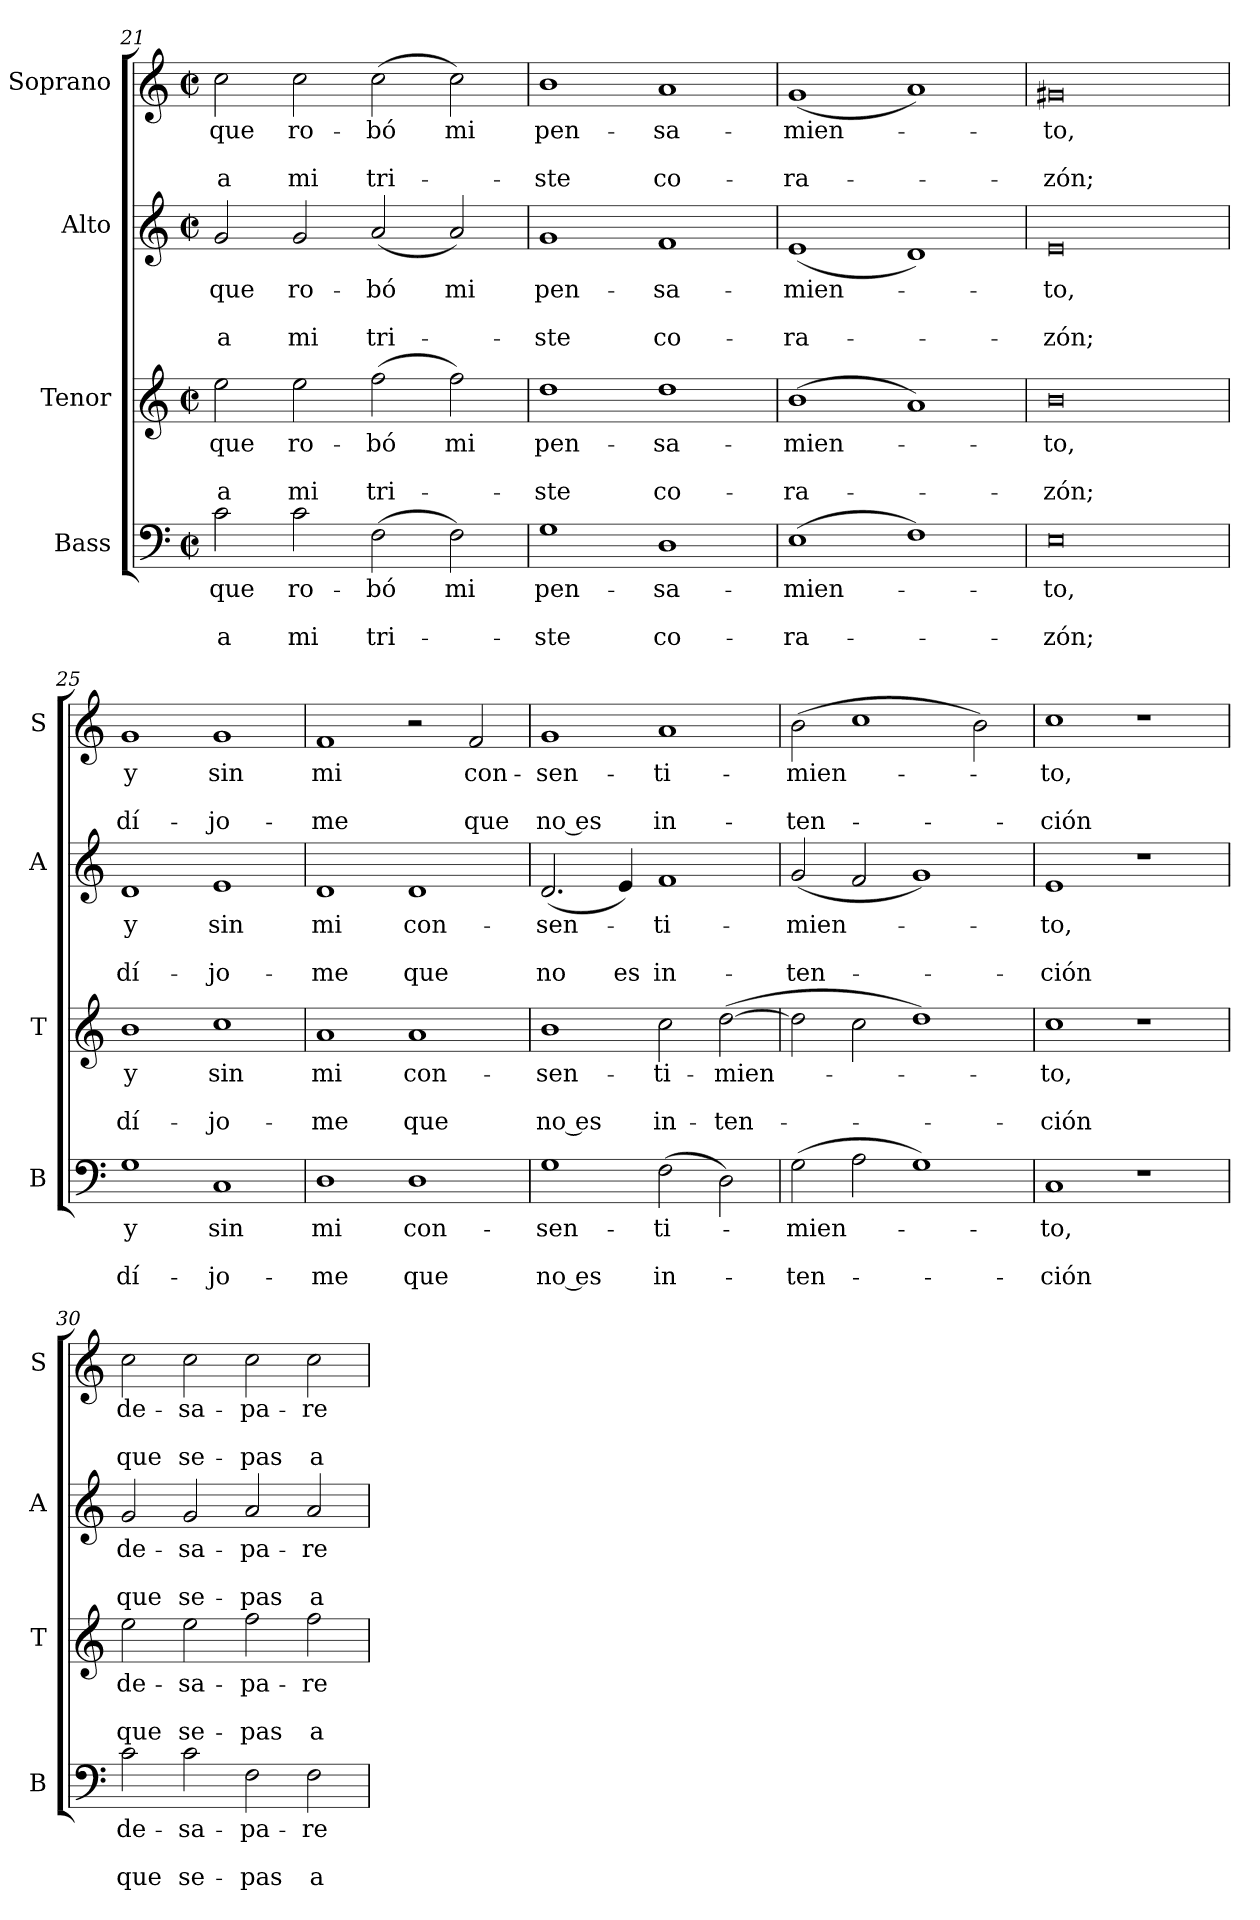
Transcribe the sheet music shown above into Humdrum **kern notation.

**kern	**text	**text	**text	**kern	**text	**text	**text	**kern	**text	**text	**text	**kern	**text	**text	**text
*part4	*part4	*part4	*part4	*part3	*part3	*part3	*part3	*part2	*part2	*part2	*part2	*part1	*part1	*part1	*part1
*staff4	*staff4	*staff4	*staff4	*staff3	*staff3	*staff3	*staff3	*staff2	*staff2	*staff2	*staff2	*staff1	*staff1	*staff1	*staff1
*I"Bass	*	*	*	*I"Tenor	*	*	*	*I"Alto	*	*	*	*I"Soprano	*	*	*
*I'B	*	*	*	*I'T	*	*	*	*I'A	*	*	*	*I'S	*	*	*
*clefF4	*	*	*	*clefG2	*	*	*	*clefG2	*	*	*	*clefG2	*	*	*
*k[]	*	*	*	*k[]	*	*	*	*k[]	*	*	*	*k[]	*	*	*
*C:	*	*	*	*C:	*	*	*	*C:	*	*	*	*C:	*	*	*
*M4/2	*	*	*	*M4/2	*	*	*	*M4/2	*	*	*	*M4/2	*	*	*
*met(c|)	*	*	*	*met(c|)	*	*	*	*met(c|)	*	*	*	*met(c|)	*	*	*
=21	=21	=21	=21	=21	=21	=21	=21	=21	=21	=21	=21	=21	=21	=21	=21
!	!LO:LY:b	!	!LO:LY:b	!	!LO:LY:b	!	!LO:LY:b	!	!LO:LY:b	!	!LO:LY:b	!	!LO:LY:b	!	!LO:LY:b
2c	que	.	a	2ee	que	.	a	2g	que	.	a	2cc	que	.	a
!	!LO:LY:b	!	!LO:LY:b	!	!LO:LY:b	!	!LO:LY:b	!	!LO:LY:b	!	!LO:LY:b	!	!LO:LY:b	!	!LO:LY:b
2c	ro-	.	-mi	2ee	ro-	.	-mi	2g	ro-	.	-mi	2cc	ro-	.	-mi
!	!LO:LY:b	!	!LO:LY:b	!	!LO:LY:b	!	!LO:LY:b	!	!LO:LY:b	!	!LO:LY:b	!	!LO:LY:b	!	!LO:LY:b
(>2F	bó	.	tri-	(>2ff	bó	.	tri-	(<2a	bó	.	tri-	(>2cc	bó	.	tri-
!	!LO:LY:b	!	!	!	!LO:LY:b	!	!	!	!LO:LY:b	!	!	!	!LO:LY:b	!	!
2F)	mi	.	.	2ff)	mi	.	.	2a)	mi	.	.	2cc)	mi	.	.
=22	=22	=22	=22	=22	=22	=22	=22	=22	=22	=22	=22	=22	=22	=22	=22
!	!LO:LY:b	!	!LO:LY:b	!	!LO:LY:b	!	!LO:LY:b	!	!LO:LY:b	!	!LO:LY:b	!	!LO:LY:b	!	!LO:LY:b
1G	pen-	.	-ste	1dd	pen-	.	-ste	1g	pen-	.	-ste	1b	pen-	.	-ste
!	!LO:LY:b	!	!LO:LY:b	!	!LO:LY:b	!	!LO:LY:b	!	!LO:LY:b	!	!LO:LY:b	!	!LO:LY:b	!	!LO:LY:b
1D	sa-	.	-co-	1dd	sa-	.	-co-	1f	sa-	.	-co-	1a	sa-	.	-co-
=23	=23	=23	=23	=23	=23	=23	=23	=23	=23	=23	=23	=23	=23	=23	=23
!	!LO:LY:b	!	!LO:LY:b	!	!LO:LY:b	!	!LO:LY:b	!	!LO:LY:b	!	!LO:LY:b	!	!LO:LY:b	!	!LO:LY:b
(>1E	-mien-	.	ra-	(<1b	-mien-	.	ra-	(<1e	-mien-	.	ra-	(<1g	-mien-	.	ra-
1F)	.	.	.	1a)	.	.	.	1d)	.	.	.	1a)	.	.	.
=24	=24	=24	=24	=24	=24	=24	=24	=24	=24	=24	=24	=24	=24	=24	=24
!	!LO:LY:b	!	!LO:LY:b	!	!LO:LY:b	!	!LO:LY:b	!	!LO:LY:b	!	!LO:LY:b	!	!LO:LY:b	!	!LO:LY:b
0E	to,	.	zón;	0b	to,	.	zón;	0e	to,	.	zón;	0g#X	to,	.	zón;
!!LO:LB:g=z
=25	=25	=25	=25	=25	=25	=25	=25	=25	=25	=25	=25	=25	=25	=25	=25
!	!LO:LY:b	!	!LO:LY:b	!	!LO:LY:b	!	!LO:LY:b	!	!LO:LY:b	!	!LO:LY:b	!	!LO:LY:b	!	!LO:LY:b
1G	y	.	dí-	1b	y	.	dí-	1d	y	.	dí-	1g	y	.	dí-
!	!LO:LY:b	!	!LO:LY:b	!	!LO:LY:b	!	!LO:LY:b	!	!LO:LY:b	!	!LO:LY:b	!	!LO:LY:b	!	!LO:LY:b
1C	-sin	.	jo-	1cc	-sin	.	jo-	1e	-sin	.	jo-	1g	-sin	.	jo-
=26	=26	=26	=26	=26	=26	=26	=26	=26	=26	=26	=26	=26	=26	=26	=26
!	!LO:LY:b	!	!LO:LY:b	!	!LO:LY:b	!	!LO:LY:b	!	!LO:LY:b	!	!LO:LY:b	!	!LO:LY:b	!	!LO:LY:b
1D	-mi	.	me	1a	-mi	.	me	1d	-mi	.	me	1f	-mi	.	me
!	!LO:LY:b	!	!LO:LY:b	!	!LO:LY:b	!	!LO:LY:b	!	!LO:LY:b	!	!LO:LY:b	!	!	!	!
1D	con-	.	-que	1a	con-	.	-que	1d	con-	.	-que	2r	.	.	.
!	!	!	!	!	!	!	!	!	!	!	!	!	!LO:LY:b	!	!LO:LY:b
.	.	.	.	.	.	.	.	.	.	.	.	2f	con-	.	-que
=27	=27	=27	=27	=27	=27	=27	=27	=27	=27	=27	=27	=27	=27	=27	=27
!	!LO:LY:b	!	!LO:LY:b	!	!LO:LY:b	!	!LO:LY:b	!	!LO:LY:b	!	!LO:LY:b	!	!LO:LY:b	!	!LO:LY:b
1G	sen-	.	-no es	1b	sen-	.	-no es	(<2.d	sen-	.	no	1g	sen-	.	-no es
!	!	!	!	!	!	!	!	!	!	!	!LO:LY:b	!	!	!	!
.	.	.	.	.	.	.	.	4e)	.	.	es	.	.	.	.
!	!LO:LY:b	!	!LO:LY:b	!	!LO:LY:b	!	!LO:LY:b	!	!LO:LY:b	!	!LO:LY:b	!	!LO:LY:b	!	!LO:LY:b
(>2F	ti-	.	in-	2cc	ti-	.	-in-	1f	ti-	.	-in-	1a	ti-	.	-in-
!	!	!	!	!	!LO:LY:b	!	!LO:LY:b	!	!	!	!	!	!	!	!
2D)	.	.	.	(>[2dd	-mien-	.	ten-	.	.	.	.	.	.	.	.
=28	=28	=28	=28	=28	=28	=28	=28	=28	=28	=28	=28	=28	=28	=28	=28
!	!LO:LY:b	!	!LO:LY:b	!	!	!	!	!	!LO:LY:b	!	!LO:LY:b	!	!LO:LY:b	!	!LO:LY:b
(>2G	mien-	.	ten-	2dd]	.	.	.	(<2g	-mien-	.	ten-	(>2b	-mien-	.	ten-
2A	.	.	.	2cc	.	.	.	2f	.	.	.	1cc	.	.	.
1G)	.	.	.	1dd)	.	.	.	1g)	.	.	.	.	.	.	.
.	.	.	.	.	.	.	.	.	.	.	.	2b)	.	.	.
=29	=29	=29	=29	=29	=29	=29	=29	=29	=29	=29	=29	=29	=29	=29	=29
!	!LO:LY:b	!	!LO:LY:b	!	!LO:LY:b	!	!LO:LY:b	!	!LO:LY:b	!	!LO:LY:b	!	!LO:LY:b	!	!LO:LY:b
1C	to,	.	ción	1cc	to,	.	ción	1e	to,	.	ción	1cc	to,	.	ción
1r	.	.	.	1r	.	.	.	1r	.	.	.	1r	.	.	.
=30	=30	=30	=30	=30	=30	=30	=30	=30	=30	=30	=30	=30	=30	=30	=30
!	!LO:LY:b	!	!LO:LY:b	!	!LO:LY:b	!	!LO:LY:b	!	!LO:LY:b	!	!LO:LY:b	!	!LO:LY:b	!	!LO:LY:b
2c	de-	.	-que	2ee	de-	.	-que	2g	de-	.	-que	2cc	de-	.	-que
!	!LO:LY:b	!	!LO:LY:b	!	!LO:LY:b	!	!LO:LY:b	!	!LO:LY:b	!	!LO:LY:b	!	!LO:LY:b	!	!LO:LY:b
2c	sa-	.	-se-	2ee	sa-	.	-se-	2g	sa-	.	-se-	2cc	sa-	.	-se-
!	!LO:LY:b	!	!LO:LY:b	!	!LO:LY:b	!	!LO:LY:b	!	!LO:LY:b	!	!LO:LY:b	!	!LO:LY:b	!	!LO:LY:b
2F	-pa-	.	-pas	2ff	-pa-	.	-pas	2a	-pa-	.	-pas	2cc	-pa-	.	-pas
!	!LO:LY:b	!	!LO:LY:b	!	!LO:LY:b	!	!LO:LY:b	!	!LO:LY:b	!	!LO:LY:b	!	!LO:LY:b	!	!LO:LY:b
2F	re-	.	-a-	2ff	re-	.	-a-	2a	re-	.	-a-	2cc	re-	.	-a-
=	=	=	=	=	=	=	=	=	=	=	=	=	=	=	=
*-	*-	*-	*-	*-	*-	*-	*-	*-	*-	*-	*-	*-	*-	*-	*-
